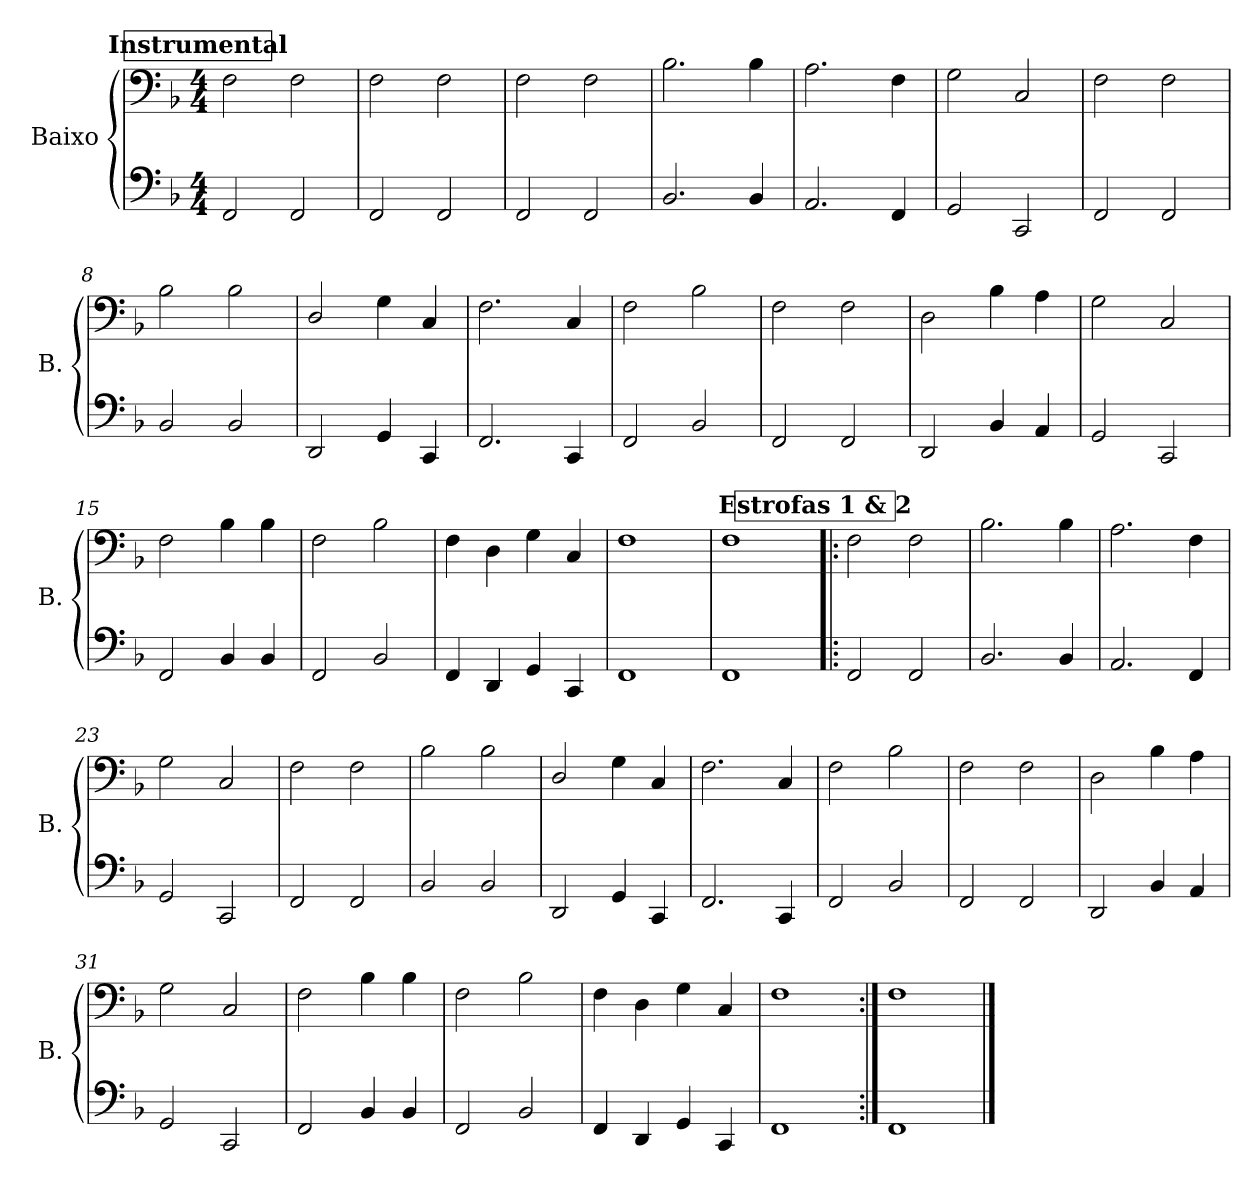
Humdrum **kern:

**kern	**kern
*part1	*part1
*staff2	*staff1
*I"Baixo	*
*I'B.	*
*stria4	*
*	*clefF4
*ITrd7c12	*ITrd7c12
*k[b-]	*k[b-]
*M4/4	*M4/4
*MM80	*MM80
!!LO:REH:place=s1:a:B:fs=14:t=Instrumental
=1	=1
2FFF	2FF\
2FFF	2FF\
=2	=2
2FFF	2FF\
2FFF	2FF\
=3	=3
2FFF	2FF\
2FFF	2FF\
=4	=4
2.BBB-	2.BB-\
4BBB-	4BB-\
=5	=5
2.AAA	2.AA\
4FFF	4FF\
=6	=6
2GGG	2GG\
2CCC	2CC/
=7	=7
2FFF	2FF\
2FFF	2FF\
=8	=8
2BBB-	2BB-\
2BBB-	2BB-\
=9	=9
2DDD	2DD/
4GGG	4GG\
4CCC	4CC/
=10	=10
2.FFF	2.FF\
4CCC	4CC/
=11	=11
2FFF	2FF\
2BBB-	2BB-\
=12	=12
2FFF	2FF\
2FFF	2FF\
=13	=13
2DDD	2DD\
4BBB-	4BB-\
4AAA	4AA\
!!LO:LB:g=z
=14	=14
2GGG	2GG\
2CCC	2CC/
=15	=15
2FFF	2FF\
4BBB-	4BB-\
4BBB-	4BB-\
=16	=16
2FFF	2FF\
2BBB-	2BB-\
=17	=17
4FFF	4FF\
4DDD	4DD\
4GGG	4GG\
4CCC	4CC/
=18	=18
1FFF	1FF
=19	=19
1FFF	1FF
!!LO:REH:place=s1:a:B:fs=14:t=Estrofas 1 & 2
=20!|:	=20!|:
2FFF	2FF\
2FFF	2FF\
=21	=21
2.BBB-	2.BB-\
4BBB-	4BB-\
=22	=22
2.AAA	2.AA\
4FFF	4FF\
=23	=23
2GGG	2GG\
2CCC	2CC/
=24	=24
2FFF	2FF\
2FFF	2FF\
=25	=25
2BBB-	2BB-\
2BBB-	2BB-\
=26	=26
2DDD	2DD/
4GGG	4GG\
4CCC	4CC/
!!LO:LB:g=z
=27	=27
2.FFF	2.FF\
4CCC	4CC/
=28	=28
2FFF	2FF\
2BBB-	2BB-\
=29	=29
2FFF	2FF\
2FFF	2FF\
=30	=30
2DDD	2DD\
4BBB-	4BB-\
4AAA	4AA\
=31	=31
2GGG	2GG\
2CCC	2CC/
=32	=32
2FFF	2FF\
4BBB-	4BB-\
4BBB-	4BB-\
=33	=33
2FFF	2FF\
2BBB-	2BB-\
=34	=34
4FFF	4FF\
4DDD	4DD\
4GGG	4GG\
4CCC	4CC/
=35	=35
1FFF	1FF
=36:|!	=36:|!
1FFF	1FF
==	==
*-	*-
